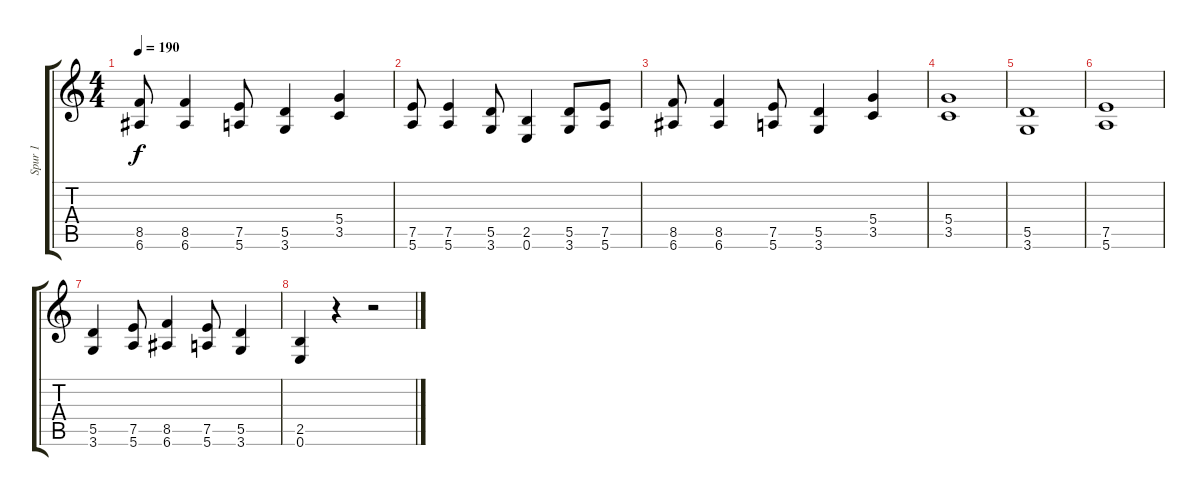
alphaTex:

\track ("Spur 1" "Spur 1") {instrument overdrivenguitar}
\staff {score tabs}
\tuning (E4 B3 G3 D3 A2 E2) {hide}
\ts (4 4)
\tempo 190
\clef g2
\ks c
(8.5 6.6).8{dy f} (8.5 6.6).4 (7.5 5.6).8 (5.5 3.6).4 (5.4 3.5).4 |
(7.5 5.6).8 (7.5 5.6).4 (5.5 3.6).8 (2.5 0.6).4 (5.5 3.6).8 (7.5 5.6).8 |
(8.5 6.6).8 (8.5 6.6).4 (7.5 5.6).8 (5.5 3.6).4 (5.4 3.5).4 |
(5.4 3.5).1 |
(5.5 3.6).1 |
(7.5 5.6).1 |
(5.5 3.6).4 (7.5 5.6).8 (8.5 6.6).4 (7.5 5.6).8 (5.5 3.6).4 |
(2.5 0.6).4 r.4 r.2
